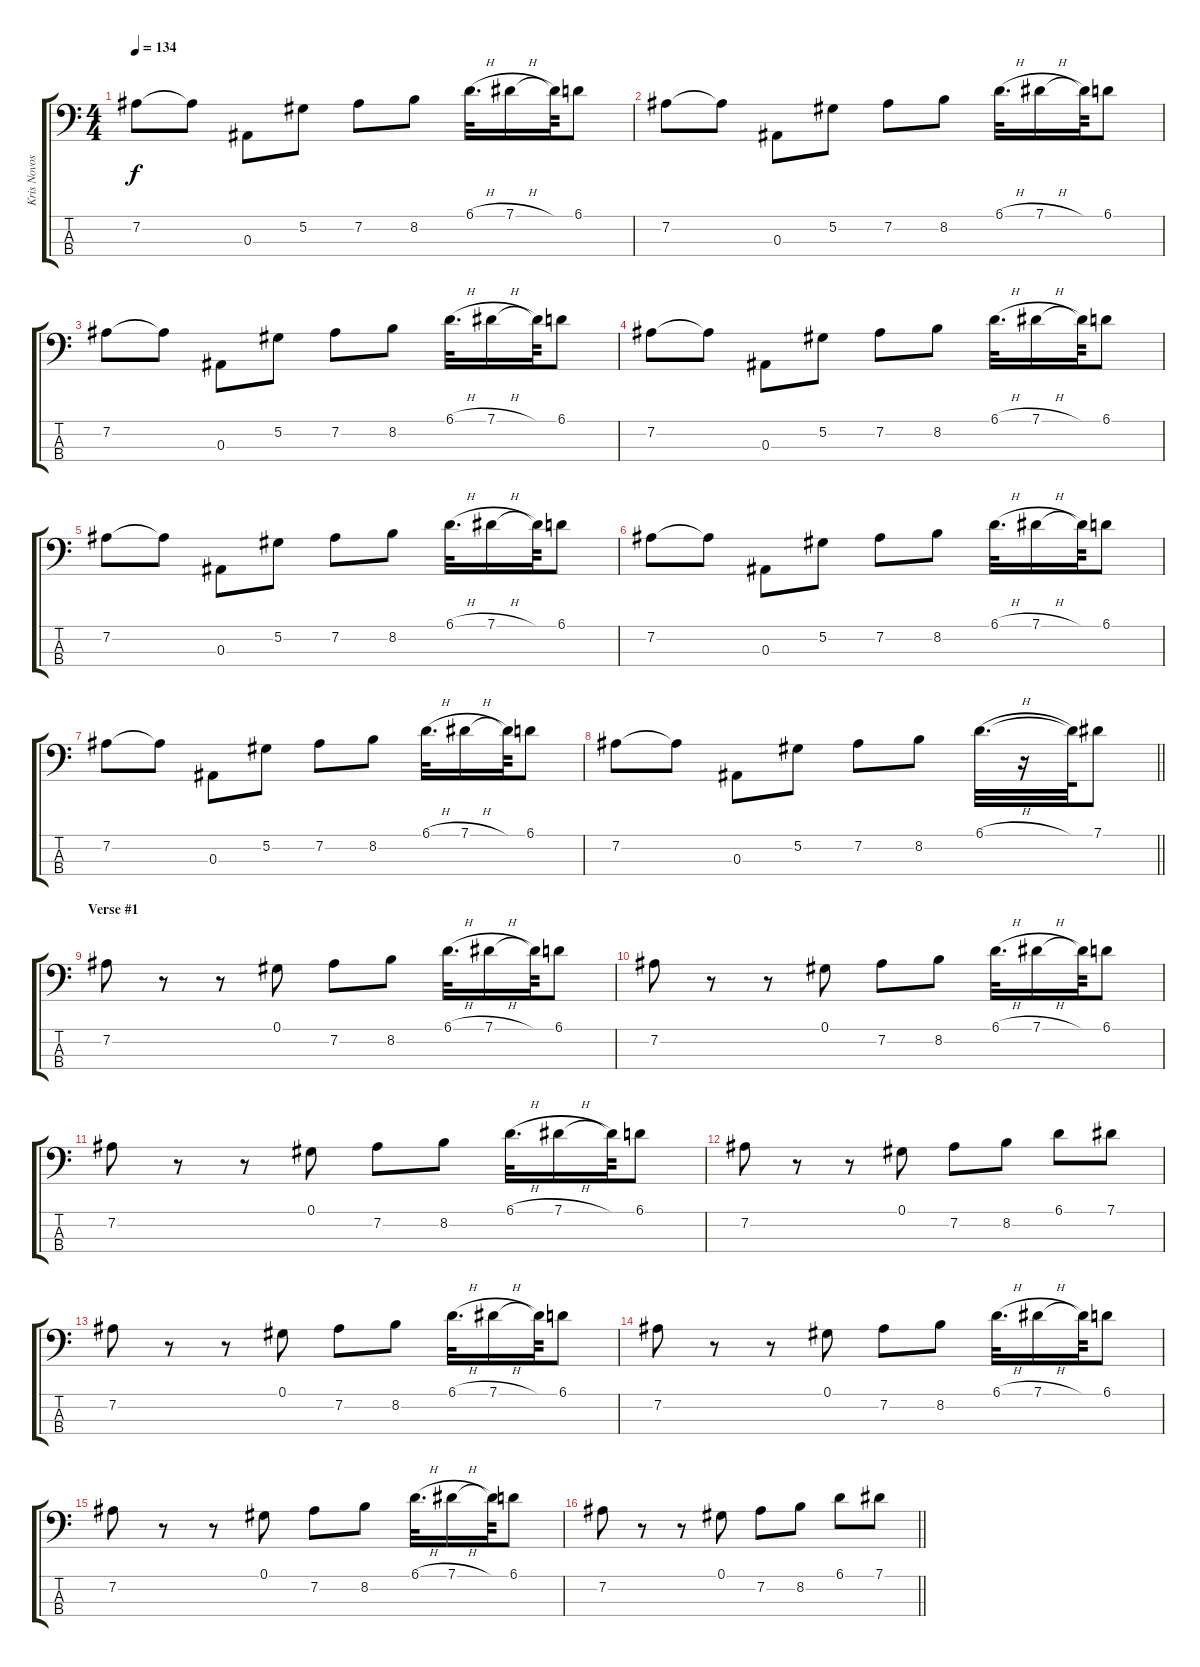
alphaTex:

\track ("Kris Novoselic" "Kris Novos") {instrument electricbassfinger}
\staff {score tabs}
\tuning (Ab2 Eb2 Bb1 F1) {hide}
\ts (4 4)
\tempo 134
\clef f4
\ks c
7.2.8{dy f} 7.2{t}.8 0.3.8 5.2.8 7.2.8 8.2.8 6.1{h}.32{d} 7.1{h}.16 7.1{t}.64 6.1.8 |
7.2.8 7.2{t}.8 0.3.8 5.2.8 7.2.8 8.2.8 6.1{h}.32{d} 7.1{h}.16 7.1{t}.64 6.1.8 |
7.2.8 7.2{t}.8 0.3.8 5.2.8 7.2.8 8.2.8 6.1{h}.32{d} 7.1{h}.16 7.1{t}.64 6.1.8 |
7.2.8 7.2{t}.8 0.3.8 5.2.8 7.2.8 8.2.8 6.1{h}.32{d} 7.1{h}.16 7.1{t}.64 6.1.8 |
7.2.8 7.2{t}.8 0.3.8 5.2.8 7.2.8 8.2.8 6.1{h}.32{d} 7.1{h}.16 7.1{t}.64 6.1.8 |
7.2.8 7.2{t}.8 0.3.8 5.2.8 7.2.8 8.2.8 6.1{h}.32{d} 7.1{h}.16 7.1{t}.64 6.1.8 |
7.2.8 7.2{t}.8 0.3.8 5.2.8 7.2.8 8.2.8 6.1{h}.32{d} 7.1{h}.16 7.1{t}.64 6.1.8 |
\barLineRight lightlight
7.2.8 7.2{t}.8 0.3.8 5.2.8 7.2.8 8.2.8 6.1{h}.32{d} r.16 6.1{t}.64 7.1.8 |
\section ("" "Verse #1")
7.2.8 r.8 r.8 0.1.8 7.2.8 8.2.8 6.1{h}.32{d} 7.1{h}.16 7.1{t}.64 6.1.8 |
7.2.8 r.8 r.8 0.1.8 7.2.8 8.2.8 6.1{h}.32{d} 7.1{h}.16 7.1{t}.64 6.1.8 |
7.2.8 r.8 r.8 0.1.8 7.2.8 8.2.8 6.1{h}.32{d} 7.1{h}.16 7.1{t}.64 6.1.8 |
7.2.8 r.8 r.8 0.1.8 7.2.8 8.2.8 6.1.8 7.1.8 |
7.2.8 r.8 r.8 0.1.8 7.2.8 8.2.8 6.1{h}.32{d} 7.1{h}.16 7.1{t}.64 6.1.8 |
7.2.8 r.8 r.8 0.1.8 7.2.8 8.2.8 6.1{h}.32{d} 7.1{h}.16 7.1{t}.64 6.1.8 |
7.2.8 r.8 r.8 0.1.8 7.2.8 8.2.8 6.1{h}.32{d} 7.1{h}.16 7.1{t}.64 6.1.8 |
\barLineRight lightlight
7.2.8 r.8 r.8 0.1.8 7.2.8 8.2.8 6.1.8 7.1.8
